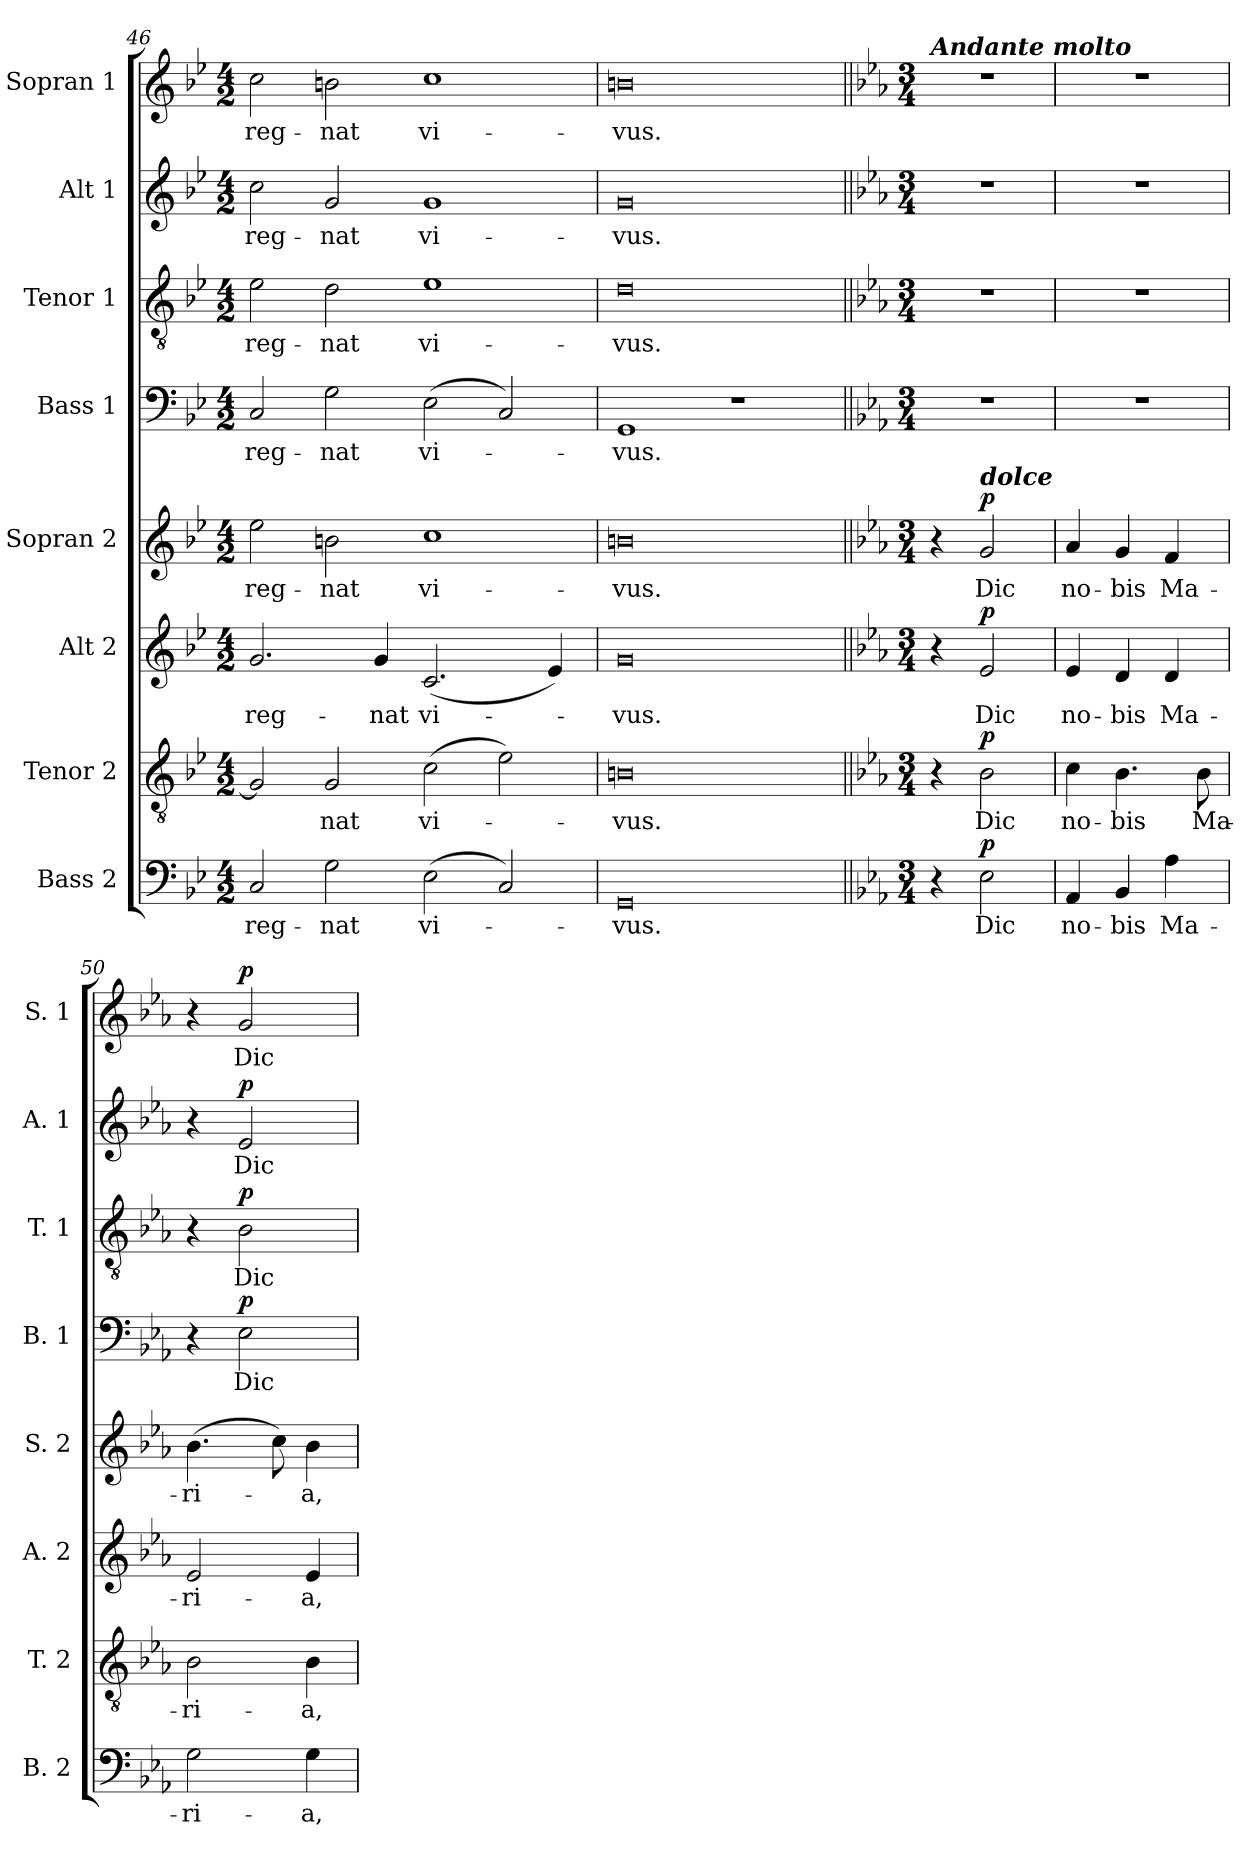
**kern	**text	**dynam	**kern	**text	**dynam	**kern	**text	**dynam	**kern	**text	**dynam	**kern	**text	**dynam	**kern	**text	**dynam	**kern	**text	**dynam	**kern	**text	**dynam
*part8	*part8	*part8	*part7	*part7	*part7	*part6	*part6	*part6	*part5	*part5	*part5	*part4	*part4	*part4	*part3	*part3	*part3	*part2	*part2	*part2	*part1	*part1	*part1
*staff8	*staff8	*staff8	*staff7	*staff7	*staff7	*staff6	*staff6	*staff6	*staff5	*staff5	*staff5	*staff4	*staff4	*staff4	*staff3	*staff3	*staff3	*staff2	*staff2	*staff2	*staff1	*staff1	*staff1
*I"Bass 2	*	*	*I"Tenor 2	*	*	*I"Alt 2	*	*	*I"Sopran 2	*	*	*I"Bass 1	*	*	*I"Tenor 1	*	*	*I"Alt 1	*	*	*I"Sopran 1	*	*
*I'B. 2	*	*	*I'T. 2	*	*	*I'A. 2	*	*	*I'S. 2	*	*	*I'B. 1	*	*	*I'T. 1	*	*	*I'A. 1	*	*	*I'S. 1	*	*
*clefF4	*	*	*clefGv2	*	*	*clefG2	*	*	*clefG2	*	*	*clefF4	*	*	*clefGv2	*	*	*clefG2	*	*	*clefG2	*	*
*k[b-e-]	*	*	*k[b-e-]	*	*	*k[b-e-]	*	*	*k[b-e-]	*	*	*k[b-e-]	*	*	*k[b-e-]	*	*	*k[b-e-]	*	*	*k[b-e-]	*	*
*B-:	*	*	*B-:	*	*	*B-:	*	*	*B-:	*	*	*B-:	*	*	*B-:	*	*	*B-:	*	*	*B-:	*	*
*M4/2	*	*	*M4/2	*	*	*M4/2	*	*	*M4/2	*	*	*M4/2	*	*	*M4/2	*	*	*M4/2	*	*	*M4/2	*	*
=46	=46	=46	=46	=46	=46	=46	=46	=46	=46	=46	=46	=46	=46	=46	=46	=46	=46	=46	=46	=46	=46	=46	=46
!	!LO:LY:b	!	!	!	!	!	!LO:LY:b	!	!	!LO:LY:b	!	!	!LO:LY:b	!	!	!LO:LY:b	!	!	!LO:LY:b	!	!	!LO:LY:b	!
2C/	reg-	.	2G/]	.	.	2.g/	reg-	.	2ee-\	reg-	.	2C/	reg-	.	2e-\	reg-	.	2cc\	reg-	.	2cc\	reg-	.
!	!LO:LY:b	!	!	!LO:LY:b	!	!	!	!	!	!LO:LY:b	!	!	!LO:LY:b	!	!	!LO:LY:b	!	!	!LO:LY:b	!	!	!LO:LY:b	!
2G\	-nat	.	2G/	-nat	.	.	.	.	2bn\	-nat	.	2G\	-nat	.	2d\	-nat	.	2g/	-nat	.	2bn\	-nat	.
!	!	!	!	!	!	!	!LO:LY:b	!	!	!	!	!	!	!	!	!	!	!	!	!	!	!	!
.	.	.	.	.	.	4g/	-nat	.	.	.	.	.	.	.	.	.	.	.	.	.	.	.	.
!	!LO:LY:b	!	!	!LO:LY:b	!	!	!LO:LY:b	!	!	!LO:LY:b	!	!	!LO:LY:b	!	!	!LO:LY:b	!	!	!LO:LY:b	!	!	!LO:LY:b	!
(>2E-\	vi-	.	(>2c\	vi-	.	(<2.c/	vi-	.	1cc	vi-	.	(>2E-\	vi-	.	1e-	vi-	.	1g	vi-	.	1cc	vi-	.
2C/)	.	.	2e-\)	.	.	.	.	.	.	.	.	2C/)	.	.	.	.	.	.	.	.	.	.	.
.	.	.	.	.	.	4e-/)	.	.	.	.	.	.	.	.	.	.	.	.	.	.	.	.	.
!!LO:LB:g=z
=47	=47	=47	=47	=47	=47	=47	=47	=47	=47	=47	=47	=47	=47	=47	=47	=47	=47	=47	=47	=47	=47	=47	=47
!	!LO:LY:b	!	!	!LO:LY:b	!	!	!LO:LY:b	!	!	!LO:LY:b	!	!	!LO:LY:b	!	!	!LO:LY:b	!	!	!LO:LY:b	!	!	!LO:LY:b	!
0GG	-vus.	.	0Bn	-vus.	.	0g	-vus.	.	0bn	-vus.	.	1GG	-vus.	.	0d	-vus.	.	0g	-vus.	.	0bn	-vus.	.
.	.	.	.	.	.	.	.	.	.	.	.	1r	.	.	.	.	.	.	.	.	.	.	.
=48||	=48||	=48||	=48||	=48||	=48||	=48||	=48||	=48||	=48||	=48||	=48||	=48||	=48||	=48||	=48||	=48||	=48||	=48||	=48||	=48||	=48||	=48||	=48||
*k[b-e-a-]	*	*	*k[b-e-a-]	*	*	*k[b-e-a-]	*	*	*k[b-e-a-]	*	*	*k[b-e-a-]	*	*	*k[b-e-a-]	*	*	*k[b-e-a-]	*	*	*k[b-e-a-]	*	*
*E-:	*	*	*E-:	*	*	*E-:	*	*	*E-:	*	*	*E-:	*	*	*E-:	*	*	*E-:	*	*	*E-:	*	*
*M3/4	*	*	*M3/4	*	*	*M3/4	*	*	*M3/4	*	*	*M3/4	*	*	*M3/4	*	*	*M3/4	*	*	*M3/4	*	*
!	!	!	!	!	!	!	!	!	!	!	!	!	!	!	!	!	!	!	!	!	!LO:TX:a:Bi:t=Andante molto	!	!
4r	.	.	4r	.	.	4r	.	.	4r	.	.	2.r	.	.	2.r	.	.	2.r	.	.	2.r	.	.
!	!	!	!	!	!	!	!	!	!LO:TX:a:Bi:t=dolce	!	!	!	!	!	!	!	!	!	!	!	!	!	!
!	!LO:LY:b	!LO:DY:a	!	!LO:LY:b	!LO:DY:a	!	!LO:LY:b	!LO:DY:a	!	!LO:LY:b	!LO:DY:a	!	!	!	!	!	!	!	!	!	!	!	!
2E-\	Dic	p	2B-\	Dic	p	2e-/	Dic	p	2g/	Dic	p	.	.	.	.	.	.	.	.	.	.	.	.
=49	=49	=49	=49	=49	=49	=49	=49	=49	=49	=49	=49	=49	=49	=49	=49	=49	=49	=49	=49	=49	=49	=49	=49
!	!LO:LY:b	!	!	!LO:LY:b	!	!	!LO:LY:b	!	!	!LO:LY:b	!	!	!	!	!	!	!	!	!	!	!	!	!
4AA-/	no-	.	4c\	no-	.	4e-/	no-	.	4a-/	no-	.	2.r	.	.	2.r	.	.	2.r	.	.	2.r	.	.
!	!LO:LY:b	!	!	!LO:LY:b	!	!	!LO:LY:b	!	!	!LO:LY:b	!	!	!	!	!	!	!	!	!	!	!	!	!
4BB-/	-bis	.	4.B-\	-bis	.	4d/	-bis	.	4g/	-bis	.	.	.	.	.	.	.	.	.	.	.	.	.
!	!LO:LY:b	!	!	!	!	!	!LO:LY:b	!	!	!LO:LY:b	!	!	!	!	!	!	!	!	!	!	!	!	!
4A-\	Ma-	.	.	.	.	4d/	Ma-	.	4f/	Ma-	.	.	.	.	.	.	.	.	.	.	.	.	.
!	!	!	!	!LO:LY:b	!	!	!	!	!	!	!	!	!	!	!	!	!	!	!	!	!	!	!
.	.	.	8B-\	Ma-	.	.	.	.	.	.	.	.	.	.	.	.	.	.	.	.	.	.	.
=50	=50	=50	=50	=50	=50	=50	=50	=50	=50	=50	=50	=50	=50	=50	=50	=50	=50	=50	=50	=50	=50	=50	=50
!	!LO:LY:b	!	!	!LO:LY:b	!	!	!LO:LY:b	!	!	!LO:LY:b	!	!	!	!	!	!	!	!	!	!	!	!	!
2G\	-ri-	.	2B-\	-ri-	.	2e-/	-ri-	.	(>4.b-\	-ri-	.	4r	.	.	4r	.	.	4r	.	.	4r	.	.
!	!	!	!	!	!	!	!	!	!	!	!	!	!LO:LY:b	!LO:DY:a	!	!LO:LY:b	!LO:DY:a	!	!LO:LY:b	!LO:DY:a	!	!LO:LY:b	!LO:DY:a
.	.	.	.	.	.	.	.	.	.	.	.	2E-\	Dic	p	2B-\	Dic	p	2e-/	Dic	p	2g/	Dic	p
.	.	.	.	.	.	.	.	.	8cc\)	.	.	.	.	.	.	.	.	.	.	.	.	.	.
!	!LO:LY:b	!	!	!LO:LY:b	!	!	!LO:LY:b	!	!	!LO:LY:b	!	!	!	!	!	!	!	!	!	!	!	!	!
4G\	-a,	.	4B-\	-a,	.	4e-/	-a,	.	4b-\	-a,	.	.	.	.	.	.	.	.	.	.	.	.	.
=	=	=	=	=	=	=	=	=	=	=	=	=	=	=	=	=	=	=	=	=	=	=	=
*-	*-	*-	*-	*-	*-	*-	*-	*-	*-	*-	*-	*-	*-	*-	*-	*-	*-	*-	*-	*-	*-	*-	*-
